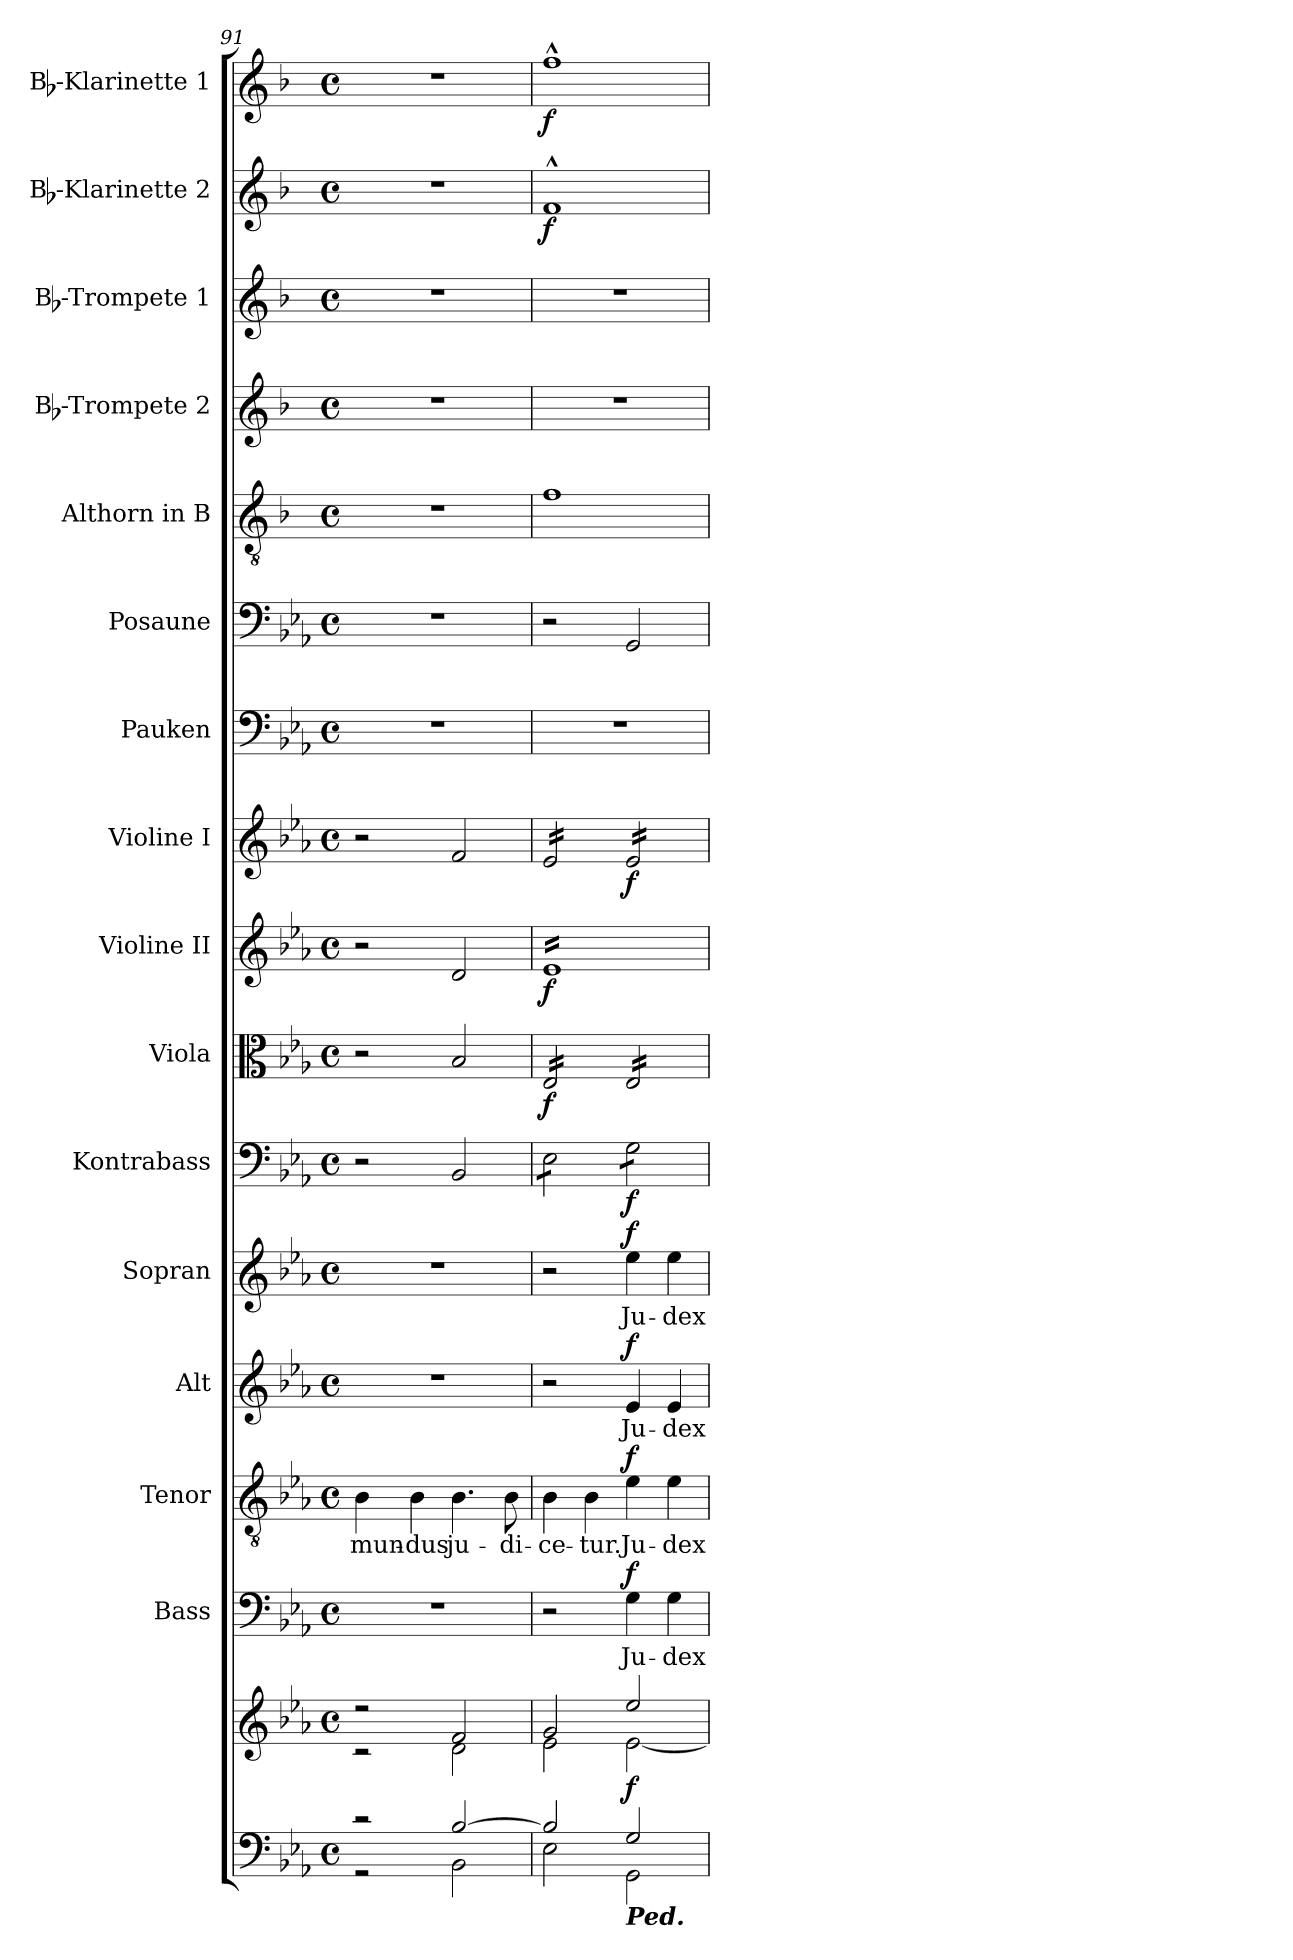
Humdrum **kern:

**kern	**kern	**dynam	**kern	**text	**dynam	**kern	**text	**dynam	**kern	**text	**dynam	**kern	**text	**dynam	**kern	**dynam	**kern	**dynam	**kern	**dynam	**kern	**dynam	**kern	**kern	**kern	**kern	**kern	**kern	**dynam	**kern	**dynam
*part16	*part16	*part16	*part15	*part15	*part15	*part14	*part14	*part14	*part13	*part13	*part13	*part12	*part12	*part12	*part11	*part11	*part10	*part10	*part9	*part9	*part8	*part8	*part7	*part6	*part5	*part4	*part3	*part2	*part2	*part1	*part1
*staff17	*staff16	*staff16/17	*staff15	*staff15	*staff15	*staff14	*staff14	*staff14	*staff13	*staff13	*staff13	*staff12	*staff12	*staff12	*staff11	*staff11	*staff10	*staff10	*staff9	*staff9	*staff8	*staff8	*staff7	*staff6	*staff5	*staff4	*staff3	*staff2	*staff2	*staff1	*staff1
*	*	*	*I"Bass	*	*	*I"Tenor	*	*	*I"Alt	*	*	*I"Sopran	*	*	*I"Kontrabass	*	*I"Viola	*	*I"Violine II	*	*I"Violine I	*	*I"Pauken	*I"Posaune	*I"Althorn in B	*I"Bb-Trompete 2	*I"Bb-Trompete 1	*I"Bb-Klarinette 2	*	*I"Bb-Klarinette 1	*
*	*	*	*I'B.	*	*	*I'T.	*	*	*I'A.	*	*	*I'S.	*	*	*I'Kb.	*	*I'Vla.	*	*I'Vl. II	*	*I'Vl. I	*	*I'Pk.	*I'Pos.	*	*I'Bb Trp. 2	*I'Bb Trp. 1	*I'Bb Kl. 2	*	*I'Bb Kl. 1	*
*clefF4	*clefG2	*	*clefF4	*	*	*clefGv2	*	*	*clefG2	*	*	*clefG2	*	*	*clefF4	*	*clefC3	*	*clefG2	*	*clefG2	*	*clefF4	*clefF4	*clefGv2	*clefG2	*clefG2	*clefG2	*	*clefG2	*
*	*	*	*	*	*	*	*	*	*	*	*	*	*	*	*ITrd7c12	*	*	*	*	*	*	*	*	*	*ITrd1c2	*ITrd1c2	*ITrd1c2	*ITrd1c2	*	*ITrd1c2	*
*k[b-e-a-]	*k[b-e-a-]	*	*k[b-e-a-]	*	*	*k[b-e-a-]	*	*	*k[b-e-a-]	*	*	*k[b-e-a-]	*	*	*k[b-e-a-]	*	*k[b-e-a-]	*	*k[b-e-a-]	*	*k[b-e-a-]	*	*k[b-e-a-]	*k[b-e-a-]	*k[b-e-a-]	*k[b-e-a-]	*k[b-e-a-]	*k[b-e-a-]	*	*k[b-e-a-]	*
*E-:	*E-:	*	*E-:	*	*	*E-:	*	*	*E-:	*	*	*E-:	*	*	*E-:	*	*E-:	*	*E-:	*	*E-:	*	*E-:	*E-:	*E-:	*E-:	*E-:	*E-:	*	*E-:	*
*M4/4	*M4/4	*	*M4/4	*	*	*M4/4	*	*	*M4/4	*	*	*M4/4	*	*	*M4/4	*	*M4/4	*	*M4/4	*	*M4/4	*	*M4/4	*M4/4	*M4/4	*M4/4	*M4/4	*M4/4	*	*M4/4	*
*met(c)	*met(c)	*	*met(c)	*	*	*met(c)	*	*	*met(c)	*	*	*met(c)	*	*	*met(c)	*	*met(c)	*	*met(c)	*	*met(c)	*	*met(c)	*met(c)	*met(c)	*met(c)	*met(c)	*met(c)	*	*met(c)	*
=91	=91	=91	=91	=91	=91	=91	=91	=91	=91	=91	=91	=91	=91	=91	=91	=91	=91	=91	=91	=91	=91	=91	=91	=91	=91	=91	=91	=91	=91	=91	=91
*^	*^	*	*	*	*	*	*	*	*	*	*	*	*	*	*	*	*	*	*	*	*	*	*	*	*	*	*	*	*	*	*
!	!	!	!	!	!	!	!	!	!LO:LY:b	!	!	!	!	!	!	!	!	!	!	!	!	!	!	!	!	!	!	!	!	!	!	!	!
2r	2r	2r	2r	.	1r	.	.	4B-\	mun-	.	1r	.	.	1r	.	.	2r	.	2r	.	2r	.	2r	.	1r	1r	1r	1r	1r	1r	.	1r	.
!	!	!	!	!	!	!	!	!	!LO:LY:b	!	!	!	!	!	!	!	!	!	!	!	!	!	!	!	!	!	!	!	!	!	!	!	!
.	.	.	.	.	.	.	.	4B-\	-dus	.	.	.	.	.	.	.	.	.	.	.	.	.	.	.	.	.	.	.	.	.	.	.	.
!	!	!	!	!	!	!	!	!	!LO:LY:b	!	!	!	!	!	!	!	!	!	!	!	!	!	!	!	!	!	!	!	!	!	!	!	!
[>2B-/	2BB-\	2f/	2d\	.	.	.	.	4.B-\	ju-	.	.	.	.	.	.	.	2BBB-/	.	2B-/	.	2d/	.	2f/	.	.	.	.	.	.	.	.	.	.
!	!	!	!	!	!	!	!	!	!LO:LY:b	!	!	!	!	!	!	!	!	!	!	!	!	!	!	!	!	!	!	!	!	!	!	!	!
.	.	.	.	.	.	.	.	8B-\	-di-	.	.	.	.	.	.	.	.	.	.	.	.	.	.	.	.	.	.	.	.	.	.	.	.
=92	=92	=92	=92	=92	=92	=92	=92	=92	=92	=92	=92	=92	=92	=92	=92	=92	=92	=92	=92	=92	=92	=92	=92	=92	=92	=92	=92	=92	=92	=92	=92	=92	=92
!	!	!	!	!	!	!	!	!	!LO:LY:b	!	!	!	!	!	!	!	!	!	!	!LO:DY:b	!	!LO:DY:b	!	!	!	!	!	!	!	!	!LO:DY:b	!	!LO:DY:b
*	*	*	*	*	*	*	*	*	*	*	*	*	*	*	*	*	*tremolo	*	*	*	*	*	*	*	*	*	*	*	*	*	*	*	*
*	*	*	*	*	*	*	*	*	*	*	*	*	*	*	*	*	*	*	*tremolo	*	*	*	*	*	*	*	*	*	*	*	*	*	*
*	*	*	*	*	*	*	*	*	*	*	*	*	*	*	*	*	*	*	*	*	*tremolo	*	*	*	*	*	*	*	*	*	*	*	*
*	*	*	*	*	*	*	*	*	*	*	*	*	*	*	*	*	*	*	*	*	*	*	*tremolo	*	*	*	*	*	*	*	*	*	*
2B-/]	2E-\	2g/	2e-\	.	2r	.	.	4B-\	-ce-	.	2r	.	.	2r	.	.	8EE-\L	.	16E-/LL	f	16e-LL	f	16e-/LL	.	1r	2r	1e-	1r	1r	1e-^^>	f	1ee-^^>	f
.	.	.	.	.	.	.	.	.	.	.	.	.	.	.	.	.	.	.	16E-/	.	16e-	.	16e-/	.	.	.	.	.	.	.	.	.	.
.	.	.	.	.	.	.	.	.	.	.	.	.	.	.	.	.	8EE-\	.	16E-/	.	16e-	.	16e-/	.	.	.	.	.	.	.	.	.	.
.	.	.	.	.	.	.	.	.	.	.	.	.	.	.	.	.	.	.	16E-/	.	16e-	.	16e-/	.	.	.	.	.	.	.	.	.	.
!	!	!	!	!	!	!	!	!	!LO:LY:b	!	!	!	!	!	!	!	!	!	!	!	!	!	!	!	!	!	!	!	!	!	!	!	!
.	.	.	.	.	.	.	.	4B-\	-tur.	.	.	.	.	.	.	.	8EE-\	.	16E-/	.	16e-	.	16e-/	.	.	.	.	.	.	.	.	.	.
.	.	.	.	.	.	.	.	.	.	.	.	.	.	.	.	.	.	.	16E-/	.	16e-	.	16e-/	.	.	.	.	.	.	.	.	.	.
.	.	.	.	.	.	.	.	.	.	.	.	.	.	.	.	.	8EE-\J	.	16E-/	.	16e-	.	16e-/	.	.	.	.	.	.	.	.	.	.
.	.	.	.	.	.	.	.	.	.	.	.	.	.	.	.	.	.	.	16E-/JJ	.	16e-	.	16e-/JJ	.	.	.	.	.	.	.	.	.	.
!LO:TX:b:Bi:t=Ped.	!	!	!	!	!	!	!	!	!	!	!	!	!	!	!	!	!	!	!	!	!	!	!	!	!	!	!	!	!	!	!	!	!
!	!	!	!	!LO:DY:b	!	!LO:LY:b	!LO:DY:a	!	!LO:LY:b	!LO:DY:a	!	!LO:LY:b	!LO:DY:a	!	!LO:LY:b	!LO:DY:a	!	!LO:DY:b	!	!	!	!	!	!LO:DY:b	!	!	!	!	!	!	!	!	!
2G/	2GG\	2ee-/	[<2e-\	f	4G\	Ju-	f	4e-\	Ju-	f	4e-/	Ju-	f	4ee-\	Ju-	f	8GG\L	f	16E-/LL	.	16e-	.	16e-/LL	f	.	2GG/	.	.	.	.	.	.	.
.	.	.	.	.	.	.	.	.	.	.	.	.	.	.	.	.	.	.	16E-/	.	16e-	.	16e-/	.	.	.	.	.	.	.	.	.	.
.	.	.	.	.	.	.	.	.	.	.	.	.	.	.	.	.	8GG\	.	16E-/	.	16e-	.	16e-/	.	.	.	.	.	.	.	.	.	.
.	.	.	.	.	.	.	.	.	.	.	.	.	.	.	.	.	.	.	16E-/	.	16e-	.	16e-/	.	.	.	.	.	.	.	.	.	.
!	!	!	!	!	!	!LO:LY:b	!	!	!LO:LY:b	!	!	!LO:LY:b	!	!	!LO:LY:b	!	!	!	!	!	!	!	!	!	!	!	!	!	!	!	!	!	!
.	.	.	.	.	4G\	-dex	.	4e-\	-dex	.	4e-/	-dex	.	4ee-\	-dex	.	8GG\	.	16E-/	.	16e-	.	16e-/	.	.	.	.	.	.	.	.	.	.
.	.	.	.	.	.	.	.	.	.	.	.	.	.	.	.	.	.	.	16E-/	.	16e-	.	16e-/	.	.	.	.	.	.	.	.	.	.
.	.	.	.	.	.	.	.	.	.	.	.	.	.	.	.	.	8GG\J	.	16E-/	.	16e-	.	16e-/	.	.	.	.	.	.	.	.	.	.
*	*	*	*	*	*	*	*	*	*	*	*	*	*	*	*	*	*Xtremolo	*	*	*	*	*	*	*	*	*	*	*	*	*	*	*	*
.	.	.	.	.	.	.	.	.	.	.	.	.	.	.	.	.	.	.	16E-/JJ	.	16e-JJ	.	16e-/JJ	.	.	.	.	.	.	.	.	.	.
*	*	*	*	*	*	*	*	*	*	*	*	*	*	*	*	*	*	*	*	*	*	*	*Xtremolo	*	*	*	*	*	*	*	*	*	*
*	*	*	*	*	*	*	*	*	*	*	*	*	*	*	*	*	*	*	*	*	*Xtremolo	*	*	*	*	*	*	*	*	*	*	*	*
*	*	*	*	*	*	*	*	*	*	*	*	*	*	*	*	*	*	*	*Xtremolo	*	*	*	*	*	*	*	*	*	*	*	*	*	*
*v	*v	*	*	*	*	*	*	*	*	*	*	*	*	*	*	*	*	*	*	*	*	*	*	*	*	*	*	*	*	*	*	*	*
*	*v	*v	*	*	*	*	*	*	*	*	*	*	*	*	*	*	*	*	*	*	*	*	*	*	*	*	*	*	*	*	*	*
=	=	=	=	=	=	=	=	=	=	=	=	=	=	=	=	=	=	=	=	=	=	=	=	=	=	=	=	=	=	=	=
*-	*-	*-	*-	*-	*-	*-	*-	*-	*-	*-	*-	*-	*-	*-	*-	*-	*-	*-	*-	*-	*-	*-	*-	*-	*-	*-	*-	*-	*-	*-	*-
